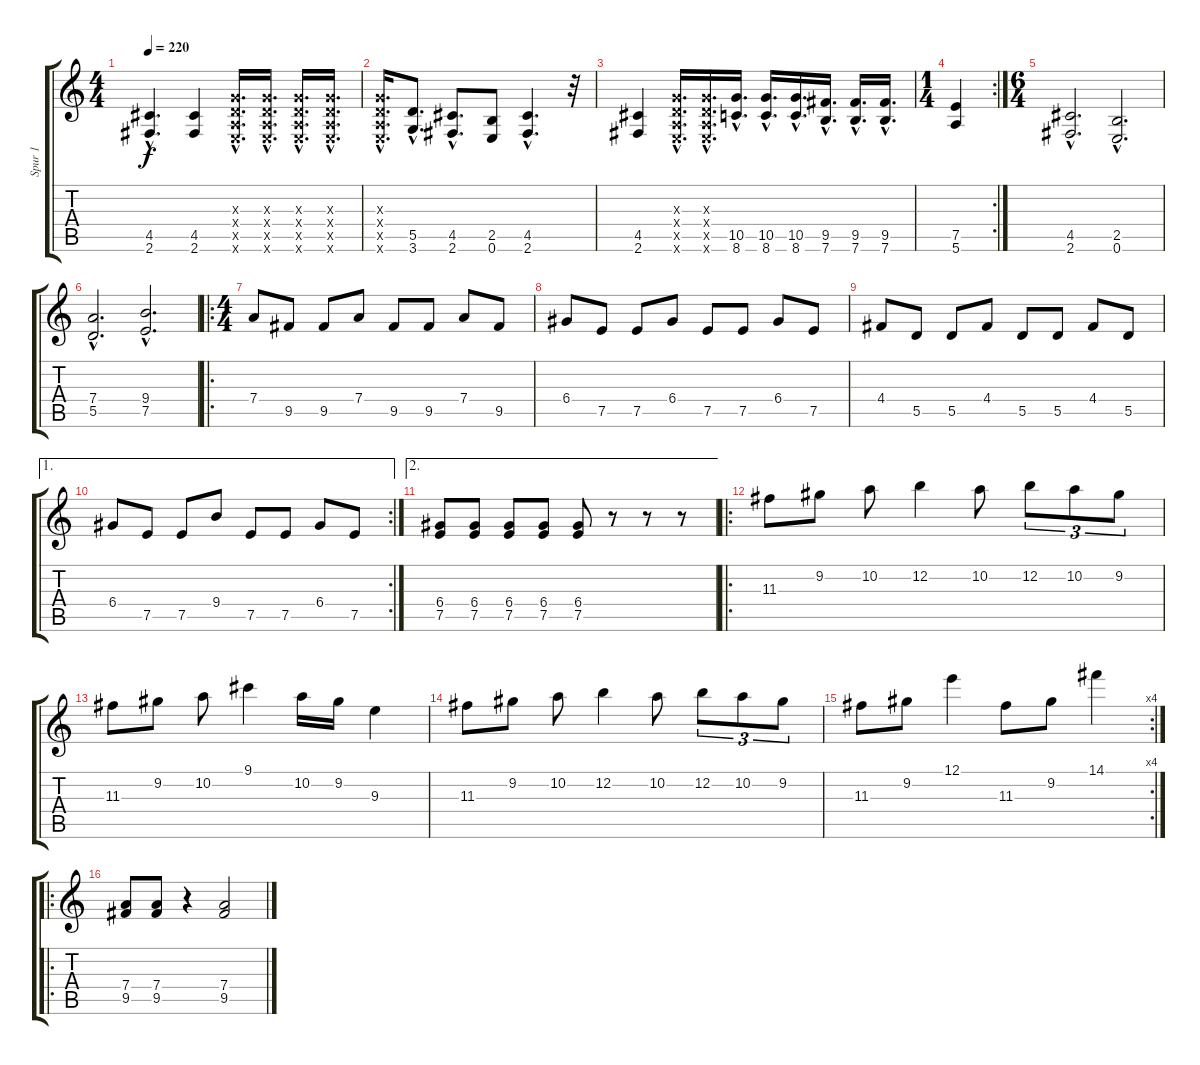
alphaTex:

\track ("Spur 1" "Spur 1") {instrument overdrivenguitar}
\staff {score tabs}
\tuning (E4 B3 G3 D3 A2 E2) {hide}
\ts (4 4)
\tempo 220
\clef g2
\ks c
(4.5{hac} 2.6).4{d dy f} (4.5 2.6).4 (0.3{hac x} 0.4{hac x} 0.5{hac x} 0.6{hac x}).16{d} (0.3{hac x} 0.4{hac x} 0.5{hac x} 0.6{hac x}).16{d} (0.3{hac x} 0.4{hac x} 0.5{hac x} 0.6{hac x}).16{d} (0.3{hac x} 0.4{hac x} 0.5{hac x} 0.6{hac x}).16{d} |
(0.3{hac x} 0.4{hac x} 0.5{hac x} 0.6{hac x}).16{d} (5.5{hac} 3.6{hac}).8{d} (4.5{hac} 2.6{hac}).8{d} (2.5 0.6).8 (4.5{hac} 2.6{hac}).4{d} r.32 |
(4.5 2.6).4 (0.3{hac x} 0.4{hac x} 0.5{hac x} 0.6{hac x}).16{d} (0.3{hac x} 0.4{hac x} 0.5{hac x} 0.6{hac x}).16{d} (10.5{hac} 8.6{hac}).16{d} (10.5{hac} 8.6{hac}).16{d} (10.5{hac} 8.6{hac}).16{d} (9.5{hac} 7.6{hac}).16{d} (9.5{hac} 7.6{hac}).16{d} (9.5{hac} 7.6{hac}).16{d} |
\rc 2
\ts (1 4)
(7.5 5.6).4 |
\ts (6 4)
(4.5{hac} 2.6{hac}).2{d} (2.5{hac} 0.6{hac}).2{d} |
(7.4{hac} 5.5{hac}).2{d} (9.4{hac} 7.5{hac}).2{d} |
\ro
\ts (4 4)
7.4.8 9.5.8 9.5.8 7.4.8 9.5.8 9.5.8 7.4.8 9.5.8 |
6.4.8 7.5.8 7.5.8 6.4.8 7.5.8 7.5.8 6.4.8 7.5.8 |
4.4.8 5.5.8 5.5.8 4.4.8 5.5.8 5.5.8 4.4.8 5.5.8 |
\ae 1
\rc 2
6.4.8 7.5.8 7.5.8 9.4.8 7.5.8 7.5.8 6.4.8 7.5.8 |
\ae 2
(6.4 7.5).8 (6.4 7.5).8 (6.4 7.5).8 (6.4 7.5).8 (6.4 7.5).8 r.8 r.8 r.8 |
\ro
11.3.8 9.2.8 10.2.8 12.2.4 10.2.8 12.2.8{tu (3 2)} 10.2.8{tu (3 2)} 9.2.8{tu (3 2)} |
11.3.8 9.2.8 10.2.8 9.1.4 10.2.16 9.2.16 9.3.4 |
11.3.8 9.2.8 10.2.8 12.2.4 10.2.8 12.2.8{tu (3 2)} 10.2.8{tu (3 2)} 9.2.8{tu (3 2)} |
\rc 4
11.3.8 9.2.8 12.1.4 11.3.8 9.2.8 14.1.4 |
\ro
(7.4 9.5).8 (7.4 9.5).8 r.4 (7.4 9.5).2
